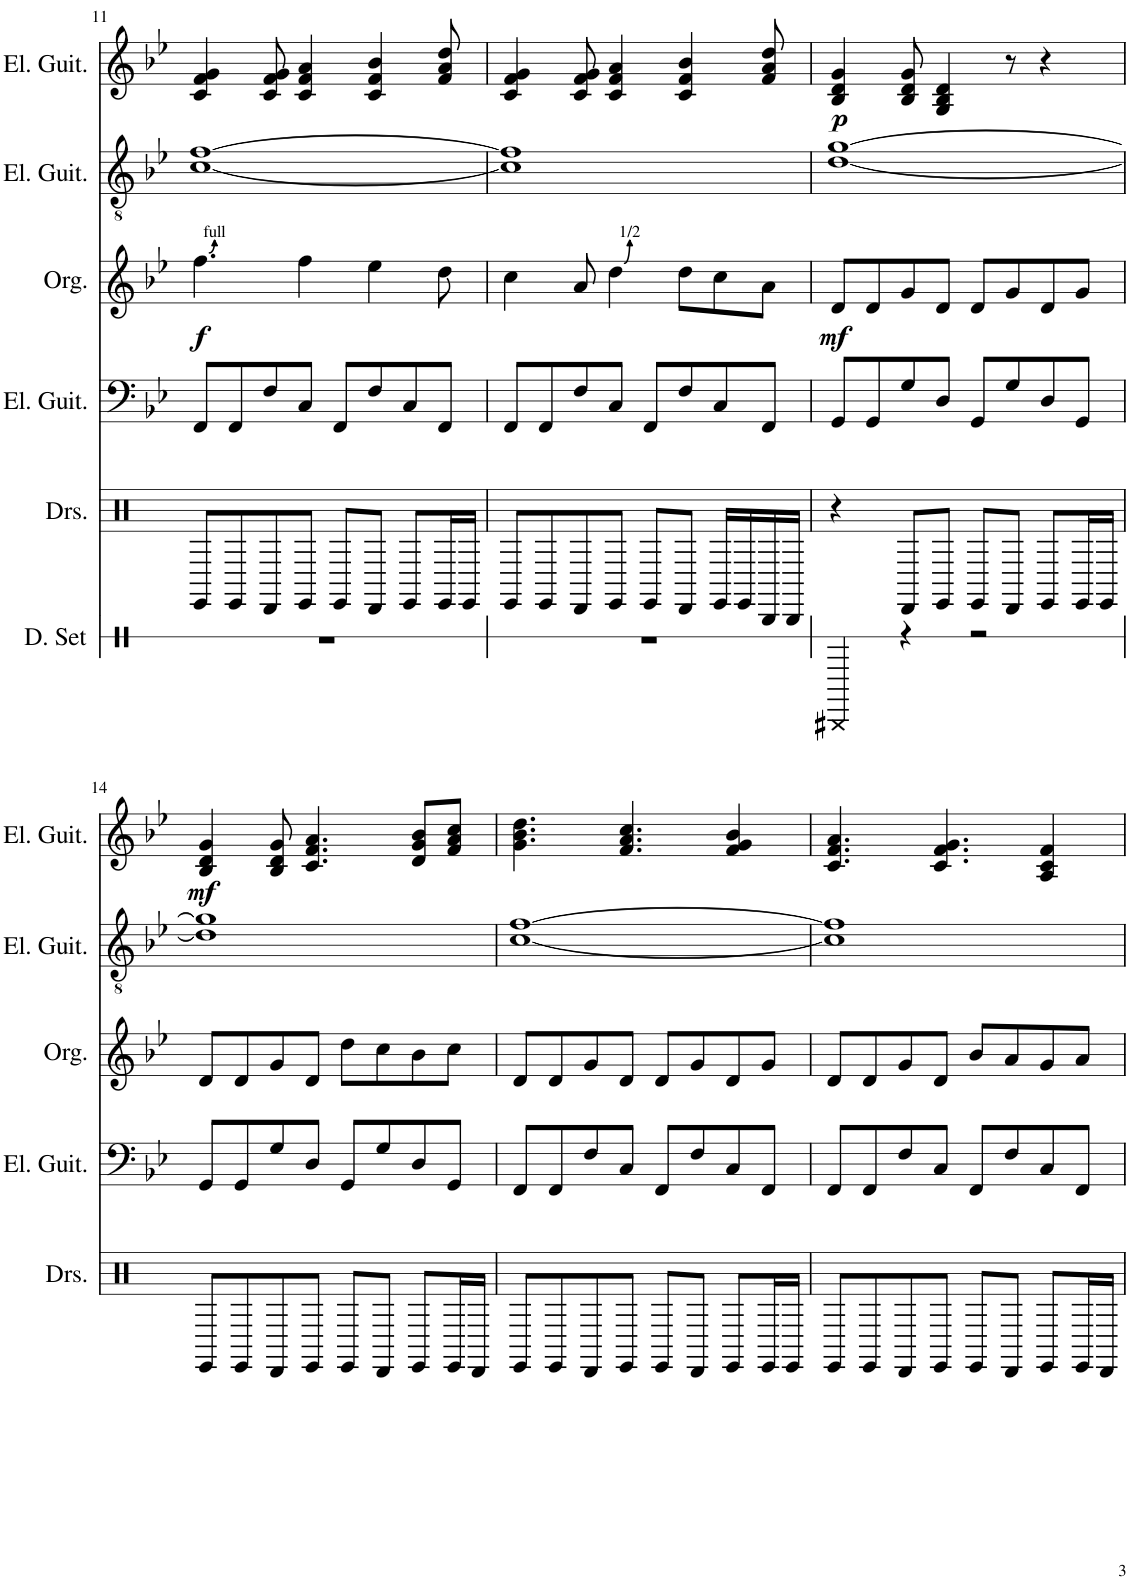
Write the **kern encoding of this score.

**kern	**kern	**kern	**kern	**dynam	**kern	**kern	**dynam
*part6	*part5	*part4	*part3	*part3	*part2	*part1	*part1
*staff6	*staff5	*staff4	*staff3	*staff3	*staff2	*staff1	*staff1
*I"ドラムセット	*I"ドラムセット	*I"エレキギター	*I"オルガン	*	*I"エレキギター	*I"エレキギター	*
!!LO:PB:g=z
*clefX	*clefX	*clefF4	*clefG2	*	*clefGv2	*clefG2	*
*k[]	*k[]	*k[b-e-]	*k[b-e-]	*	*k[b-e-]	*k[b-e-]	*
*M4/4	*M4/4	*M4/4	*M4/4	*	*M4/4	*M4/4	*
=11	=11	=11	=11	=11	=11	=11	=11
!	!	!	!	!LO:DY:b	!	!	!
1r	8EE/L	8FF/L	4.ff\	f	[1c [1f	4c/ 4f/ 4g/	.
.	8EE/	8FF/	.	.	.	.	.
.	8DD/	8F/	.	.	.	8c/ 8f/ 8g/	.
.	8EE/J	8C/J	4ff\	.	.	4c/ 4f/ 4a/	.
.	8EE/L	8FF/L	.	.	.	.	.
.	8DD/J	8F/	4ee-\	.	.	4c/ 4f/ 4b-/	.
.	8EE/L	8C/	.	.	.	.	.
.	16EE/L	8FF/J	8dd\	.	.	8f/ 8a/ 8dd/	.
.	16EE/JJ	.	.	.	.	.	.
=12	=12	=12	=12	=12	=12	=12	=12
1r	8EE/L	8FF/L	4cc\	.	1c] 1f]	4c/ 4f/ 4g/	.
.	8EE/	8FF/	.	.	.	.	.
.	8DD/	8F/	8a/	.	.	8c/ 8f/ 8g/	.
.	8EE/J	8C/J	4dd\	.	.	4c/ 4f/ 4a/	.
.	8EE/L	8FF/L	.	.	.	.	.
.	8DD/J	8F/	8dd\L	.	.	4c/ 4f/ 4b-/	.
.	16EE/LL	8C/	8cc\	.	.	.	.
.	16EE/	.	.	.	.	.	.
.	16BBB/	8FF/J	8a\J	.	.	8f/ 8a/ 8dd/	.
.	16BBB/JJ	.	.	.	.	.	.
=13	=13	=13	=13	=13	=13	=13	=13
!	!	!	!	!LO:DY:b	!	!	!LO:DY:b
4C#X/	4r	8GG/L	8d/L	mf	[1d [1g	4B-/ 4d/ 4g/	p
.	.	8GG/	8d/	.	.	.	.
4r	8DD/L	8G/	8g/	.	.	8B-/ 8d/ 8g/	.
.	8EE/J	8D/J	8d/J	.	.	4G/ 4B-/ 4d/	.
2r	8EE/L	8GG/L	8d/L	.	.	.	.
.	8DD/J	8G/	8g/	.	.	8r	.
.	8EE/L	8D/	8d/	.	.	4r	.
.	16EE/L	8GG/J	8g/J	.	.	.	.
.	16EE/JJ	.	.	.	.	.	.
!!LO:LB:g=z
=14	=14	=14	=14	=14	=14	=14	=14
!	!	!	!	!	!	!	!LO:DY:b
1r	8EE/L	8GG/L	8d/L	.	1d] 1g]	4B-/ 4d/ 4g/	mf
.	8EE/	8GG/	8d/	.	.	.	.
.	8DD/	8G/	8g/	.	.	8B-/ 8d/ 8g/	.
.	8EE/J	8D/J	8d/J	.	.	4.c/ 4.f/ 4.a/	.
.	8EE/L	8GG/L	8dd\L	.	.	.	.
.	8DD/J	8G/	8cc\	.	.	.	.
.	8EE/L	8D/	8b-\	.	.	8d/ 8g/ 8b-/L	.
.	16EE/L	8GG/J	8cc\J	.	.	8f/ 8a/ 8cc/J	.
.	16DD/JJ	.	.	.	.	.	.
=15	=15	=15	=15	=15	=15	=15	=15
1r	8EE/L	8FF/L	8d/L	.	[1c [1f	4.g\ 4.b-\ 4.dd\	.
.	8EE/	8FF/	8d/	.	.	.	.
.	8DD/	8F/	8g/	.	.	.	.
.	8EE/J	8C/J	8d/J	.	.	4.f/ 4.a/ 4.cc/	.
.	8EE/L	8FF/L	8d/L	.	.	.	.
.	8DD/J	8F/	8g/	.	.	.	.
.	8EE/L	8C/	8d/	.	.	4f/ 4g/ 4b-/	.
.	16EE/L	8FF/J	8g/J	.	.	.	.
.	16EE/JJ	.	.	.	.	.	.
=16	=16	=16	=16	=16	=16	=16	=16
1r	8EE/L	8FF/L	8d/L	.	1c] 1f]	4.c/ 4.f/ 4.a/	.
.	8EE/	8FF/	8d/	.	.	.	.
.	8DD/	8F/	8g/	.	.	.	.
.	8EE/J	8C/J	8d/J	.	.	4.c/ 4.f/ 4.g/	.
.	8EE/L	8FF/L	8b-/L	.	.	.	.
.	8DD/J	8F/	8a/	.	.	.	.
.	8EE/L	8C/	8g/	.	.	4A/ 4c/ 4f/	.
.	16EE/L	8FF/J	8a/J	.	.	.	.
.	16DD/JJ	.	.	.	.	.	.
=	=	=	=	=	=	=	=
*-	*-	*-	*-	*-	*-	*-	*-
